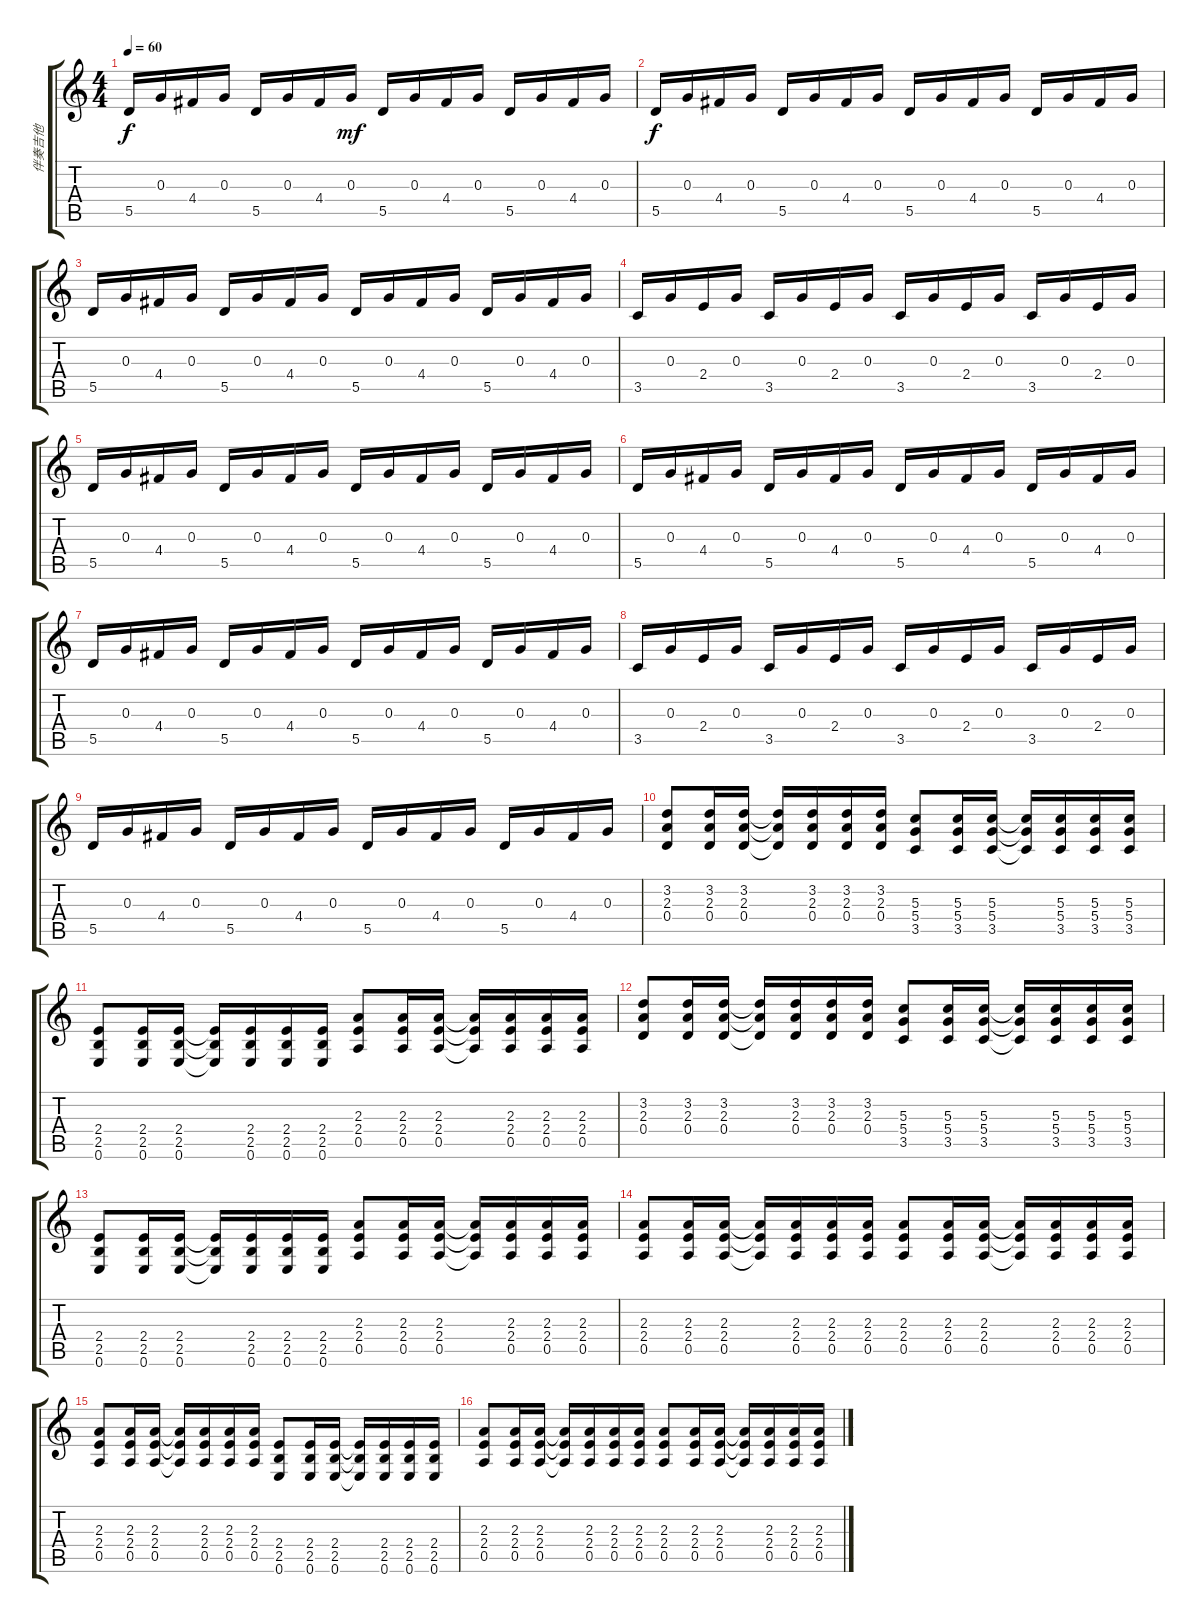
\track ("伴奏吉他" "伴奏吉他") {instrument acousticguitarsteel}
\staff {score tabs}
\tuning (E4 B3 G3 D3 A2 E2) {hide}
\ts (4 4)
\tempo 60
\clef g2
\ks c
5.5.16{dy f instrument acousticguitarsteel} 0.3.16 4.4.16 0.3.16 5.5.16 0.3.16 4.4.16 0.3.16{dy mf} 5.5.16 0.3.16 4.4.16 0.3.16 5.5.16 0.3.16 4.4.16 0.3.16 |
5.5.16{dy f} 0.3.16 4.4.16 0.3.16 5.5.16 0.3.16 4.4.16 0.3.16 5.5.16 0.3.16 4.4.16 0.3.16 5.5.16 0.3.16 4.4.16 0.3.16 |
5.5.16 0.3.16 4.4.16 0.3.16 5.5.16 0.3.16 4.4.16 0.3.16 5.5.16 0.3.16 4.4.16 0.3.16 5.5.16 0.3.16 4.4.16 0.3.16 |
3.5.16 0.3.16 2.4.16 0.3.16 3.5.16 0.3.16 2.4.16 0.3.16 3.5.16 0.3.16 2.4.16 0.3.16 3.5.16 0.3.16 2.4.16 0.3.16 |
5.5.16 0.3.16 4.4.16 0.3.16 5.5.16 0.3.16 4.4.16 0.3.16 5.5.16 0.3.16 4.4.16 0.3.16 5.5.16 0.3.16 4.4.16 0.3.16 |
5.5.16 0.3.16 4.4.16 0.3.16 5.5.16 0.3.16 4.4.16 0.3.16 5.5.16 0.3.16 4.4.16 0.3.16 5.5.16 0.3.16 4.4.16 0.3.16 |
5.5.16 0.3.16 4.4.16 0.3.16 5.5.16 0.3.16 4.4.16 0.3.16 5.5.16 0.3.16 4.4.16 0.3.16 5.5.16 0.3.16 4.4.16 0.3.16 |
3.5.16 0.3.16 2.4.16 0.3.16 3.5.16 0.3.16 2.4.16 0.3.16 3.5.16 0.3.16 2.4.16 0.3.16 3.5.16 0.3.16 2.4.16 0.3.16 |
5.5.16 0.3.16 4.4.16 0.3.16 5.5.16 0.3.16 4.4.16 0.3.16 5.5.16 0.3.16 4.4.16 0.3.16 5.5.16 0.3.16 4.4.16 0.3.16 |
(3.2 2.3 0.4).8 (3.2 2.3 0.4).16 (3.2 2.3 0.4).16 (3.2{t} 2.3{t} 0.4{t}).16 (3.2 2.3 0.4).16 (3.2 2.3 0.4).16 (3.2 2.3 0.4).16 (5.3 5.4 3.5).8 (5.3 5.4 3.5).16 (5.3 5.4 3.5).16 (5.3{t} 5.4{t} 3.5{t}).16 (5.3 5.4 3.5).16 (5.3 5.4 3.5).16 (5.3 5.4 3.5).16 |
(2.4 2.5 0.6).8 (2.4 2.5 0.6).16 (2.4 2.5 0.6).16 (2.4{t} 2.5{t} 0.6{t}).16 (2.4 2.5 0.6).16 (2.4 2.5 0.6).16 (2.4 2.5 0.6).16 (2.3 2.4 0.5).8 (2.3 2.4 0.5).16 (2.3 2.4 0.5).16 (2.3{t} 2.4{t} 0.5{t}).16 (2.3 2.4 0.5).16 (2.3 2.4 0.5).16 (2.3 2.4 0.5).16 |
(3.2 2.3 0.4).8 (3.2 2.3 0.4).16 (3.2 2.3 0.4).16 (3.2{t} 2.3{t} 0.4{t}).16 (3.2 2.3 0.4).16 (3.2 2.3 0.4).16 (3.2 2.3 0.4).16 (5.3 5.4 3.5).8 (5.3 5.4 3.5).16 (5.3 5.4 3.5).16 (5.3{t} 5.4{t} 3.5{t}).16 (5.3 5.4 3.5).16 (5.3 5.4 3.5).16 (5.3 5.4 3.5).16 |
(2.4 2.5 0.6).8 (2.4 2.5 0.6).16 (2.4 2.5 0.6).16 (2.4{t} 2.5{t} 0.6{t}).16 (2.4 2.5 0.6).16 (2.4 2.5 0.6).16 (2.4 2.5 0.6).16 (2.3 2.4 0.5).8 (2.3 2.4 0.5).16 (2.3 2.4 0.5).16 (2.3{t} 2.4{t} 0.5{t}).16 (2.3 2.4 0.5).16 (2.3 2.4 0.5).16 (2.3 2.4 0.5).16 |
(2.3 2.4 0.5).8 (2.3 2.4 0.5).16 (2.3 2.4 0.5).16 (2.3{t} 2.4{t} 0.5{t}).16 (2.3 2.4 0.5).16 (2.3 2.4 0.5).16 (2.3 2.4 0.5).16 (2.3 2.4 0.5).8 (2.3 2.4 0.5).16 (2.3 2.4 0.5).16 (2.3{t} 2.4{t} 0.5{t}).16 (2.3 2.4 0.5).16 (2.3 2.4 0.5).16 (2.3 2.4 0.5).16 |
(2.3 2.4 0.5).8 (2.3 2.4 0.5).16 (2.3 2.4 0.5).16 (2.3{t} 2.4{t} 0.5{t}).16 (2.3 2.4 0.5).16 (2.3 2.4 0.5).16 (2.3 2.4 0.5).16 (2.4 2.5 0.6).8 (2.4 2.5 0.6).16 (2.4 2.5 0.6).16 (2.4{t} 2.5{t} 0.6{t}).16 (2.4 2.5 0.6).16 (2.4 2.5 0.6).16 (2.4 2.5 0.6).16 |
(2.3 2.4 0.5).8 (2.3 2.4 0.5).16 (2.3 2.4 0.5).16 (2.3{t} 2.4{t} 0.5{t}).16 (2.3 2.4 0.5).16 (2.3 2.4 0.5).16 (2.3 2.4 0.5).16 (2.3 2.4 0.5).8 (2.3 2.4 0.5).16 (2.3 2.4 0.5).16 (2.3{t} 2.4{t} 0.5{t}).16 (2.3 2.4 0.5).16 (2.3 2.4 0.5).16 (2.3 2.4 0.5).16
